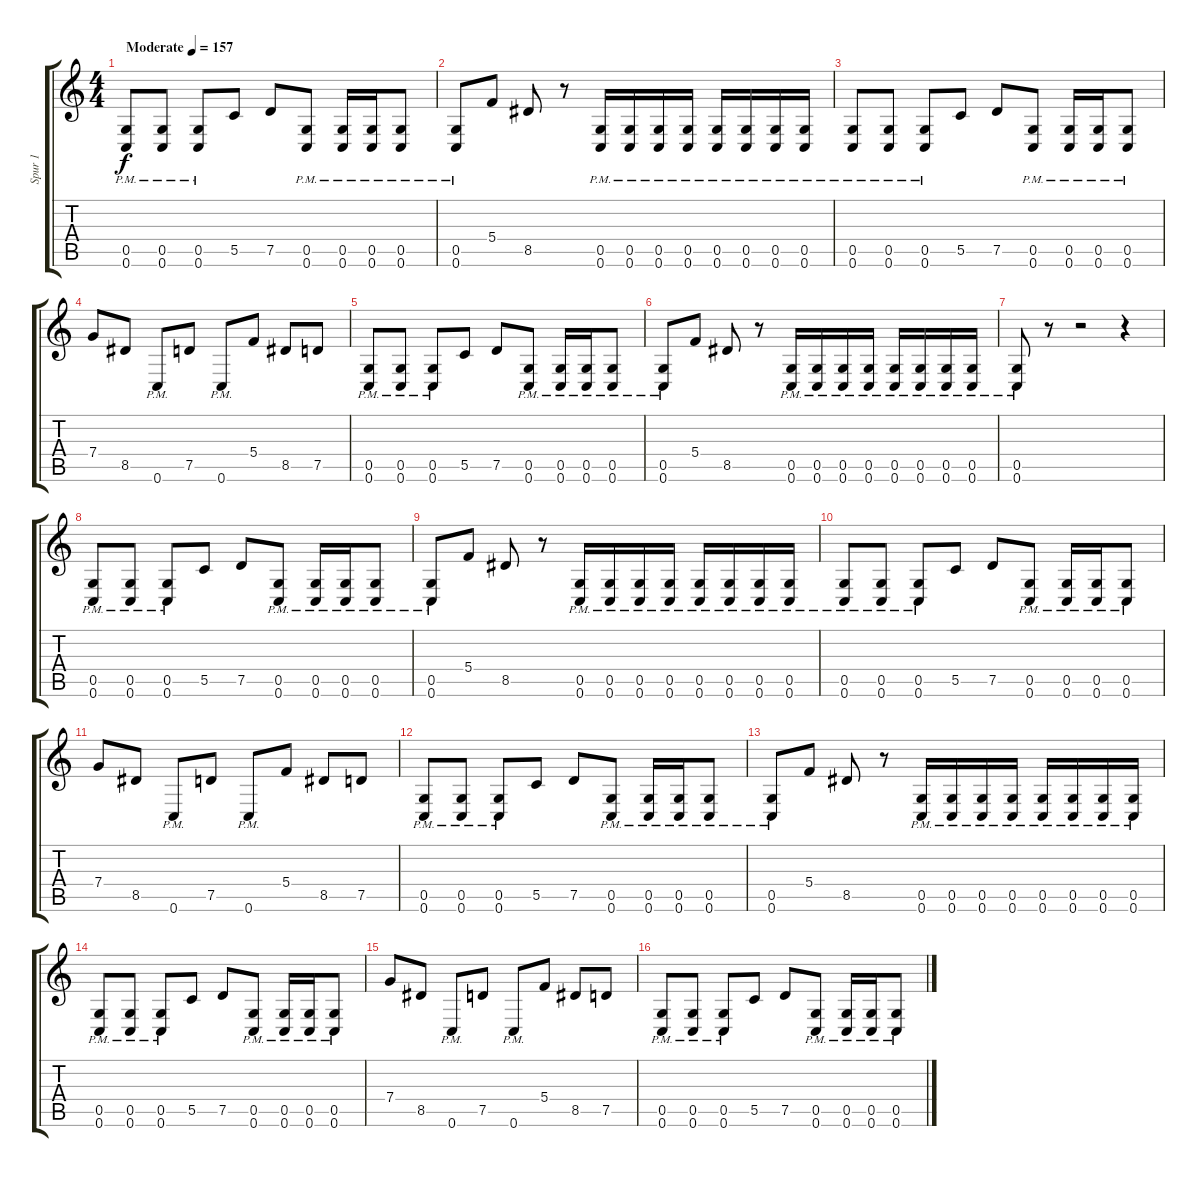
\track ("Spur 1" "Spur 1") {instrument distortionguitar}
\staff {score tabs}
\tuning (D4 A3 F3 C3 G2 C2) {hide}
\ts (4 4)
\tempo (157 "Moderate")
\clef g2
\ks c
(0.5{pm} 0.6{pm}).8{dy f instrument distortionguitar} (0.5{pm} 0.6{pm}).8 (0.5{pm} 0.6{pm}).8 5.5.8 7.5.8 (0.5{pm} 0.6{pm}).8 (0.5{pm} 0.6{pm}).16 (0.5{pm} 0.6{pm}).16 (0.5{pm} 0.6{pm}).8 |
(0.5{pm} 0.6{pm}).8 5.4.8 8.5.8 r.8 (0.5{pm} 0.6{pm}).16 (0.5{pm} 0.6{pm}).16 (0.5{pm} 0.6{pm}).16 (0.5{pm} 0.6{pm}).16 (0.5{pm} 0.6{pm}).16 (0.5{pm} 0.6{pm}).16 (0.5{pm} 0.6{pm}).16 (0.5{pm} 0.6{pm}).16 |
(0.5{pm} 0.6{pm}).8 (0.5{pm} 0.6{pm}).8 (0.5{pm} 0.6{pm}).8 5.5.8 7.5.8 (0.5{pm} 0.6{pm}).8 (0.5{pm} 0.6{pm}).16 (0.5{pm} 0.6{pm}).16 (0.5{pm} 0.6{pm}).8 |
7.4.8 8.5.8 0.6{pm}.8 7.5.8 0.6{pm}.8 5.4.8 8.5.8 7.5.8 |
(0.5{pm} 0.6{pm}).8 (0.5{pm} 0.6{pm}).8 (0.5{pm} 0.6{pm}).8 5.5.8 7.5.8 (0.5{pm} 0.6{pm}).8 (0.5{pm} 0.6{pm}).16 (0.5{pm} 0.6{pm}).16 (0.5{pm} 0.6{pm}).8 |
(0.5{pm} 0.6{pm}).8 5.4.8 8.5.8 r.8 (0.5{pm} 0.6{pm}).16 (0.5{pm} 0.6{pm}).16 (0.5{pm} 0.6{pm}).16 (0.5{pm} 0.6{pm}).16 (0.5{pm} 0.6{pm}).16 (0.5{pm} 0.6{pm}).16 (0.5{pm} 0.6{pm}).16 (0.5{pm} 0.6{pm}).16 |
(0.5{pm} 0.6{pm}).8 r.8 r.2 r.4 |
(0.5{pm} 0.6{pm}).8 (0.5{pm} 0.6{pm}).8 (0.5{pm} 0.6{pm}).8 5.5.8 7.5.8 (0.5{pm} 0.6{pm}).8 (0.5{pm} 0.6{pm}).16 (0.5{pm} 0.6{pm}).16 (0.5{pm} 0.6{pm}).8 |
(0.5{pm} 0.6{pm}).8 5.4.8 8.5.8 r.8 (0.5{pm} 0.6{pm}).16 (0.5{pm} 0.6{pm}).16 (0.5{pm} 0.6{pm}).16 (0.5{pm} 0.6{pm}).16 (0.5{pm} 0.6{pm}).16 (0.5{pm} 0.6{pm}).16 (0.5{pm} 0.6{pm}).16 (0.5{pm} 0.6{pm}).16 |
(0.5{pm} 0.6{pm}).8 (0.5{pm} 0.6{pm}).8 (0.5{pm} 0.6{pm}).8 5.5.8 7.5.8 (0.5{pm} 0.6{pm}).8 (0.5{pm} 0.6{pm}).16 (0.5{pm} 0.6{pm}).16 (0.5{pm} 0.6{pm}).8 |
7.4.8 8.5.8 0.6{pm}.8 7.5.8 0.6{pm}.8 5.4.8 8.5.8 7.5.8 |
(0.5{pm} 0.6{pm}).8 (0.5{pm} 0.6{pm}).8 (0.5{pm} 0.6{pm}).8 5.5.8 7.5.8 (0.5{pm} 0.6{pm}).8 (0.5{pm} 0.6{pm}).16 (0.5{pm} 0.6{pm}).16 (0.5{pm} 0.6{pm}).8 |
(0.5{pm} 0.6{pm}).8 5.4.8 8.5.8 r.8 (0.5{pm} 0.6{pm}).16 (0.5{pm} 0.6{pm}).16 (0.5{pm} 0.6{pm}).16 (0.5{pm} 0.6{pm}).16 (0.5{pm} 0.6{pm}).16 (0.5{pm} 0.6{pm}).16 (0.5{pm} 0.6{pm}).16 (0.5{pm} 0.6{pm}).16 |
(0.5{pm} 0.6{pm}).8 (0.5{pm} 0.6{pm}).8 (0.5{pm} 0.6{pm}).8 5.5.8 7.5.8 (0.5{pm} 0.6{pm}).8 (0.5{pm} 0.6{pm}).16 (0.5{pm} 0.6{pm}).16 (0.5{pm} 0.6{pm}).8 |
7.4.8 8.5.8 0.6{pm}.8 7.5.8 0.6{pm}.8 5.4.8 8.5.8 7.5.8 |
(0.5{pm} 0.6{pm}).8 (0.5{pm} 0.6{pm}).8 (0.5{pm} 0.6{pm}).8 5.5.8 7.5.8 (0.5{pm} 0.6{pm}).8 (0.5{pm} 0.6{pm}).16 (0.5{pm} 0.6{pm}).16 (0.5{pm} 0.6{pm}).8
